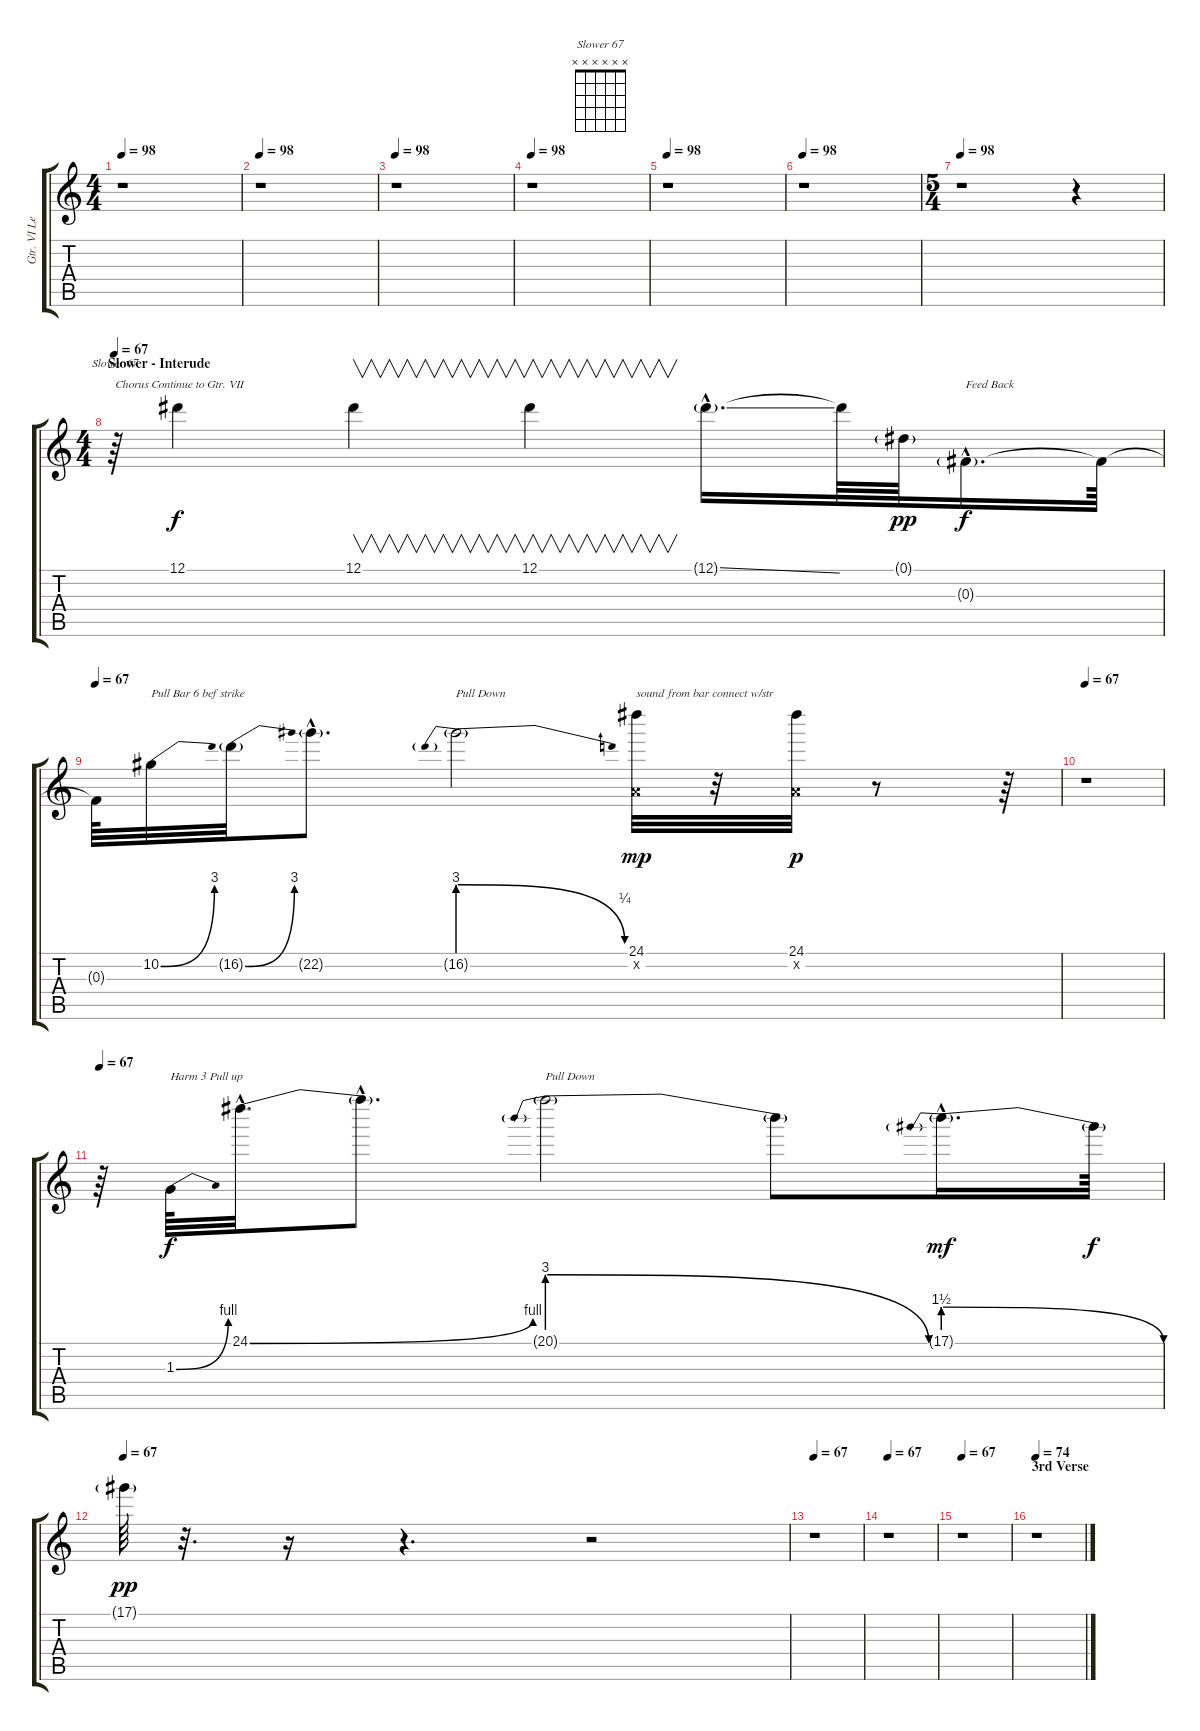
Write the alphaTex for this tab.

\track ("Gtr. VI Lead" "Gtr. VI Le") {instrument overdrivenguitar}
\staff {score tabs}
\tuning (Eb4 Bb3 Gb3 Db3 Ab2 Eb2) {hide}
\chord ("Slower 67" x x x x x x) {firstfret 0}
\ts (4 4)
\tempo 98
\clef g2
\ks c
r.1{dy mp} |
\tempo 98
r.1 |
\tempo 98
r.1 |
\tempo 98
r.1 |
\tempo 98
r.1 |
\tempo 98
r.1 |
\ts (5 4)
\tempo 98
r.1 r.4 |
\ts (4 4)
\section ("" "Slower - Interude")
\tempo 67
r.64{ch "Slower 67" txt "Chorus Continue to Gtr. VII" volume 12 balance 11 instrument electricbassfinger} 12.1.4{dy f} 12.1.4{v} 12.1.4{v} 12.1{ss g hac}.16{d} 12.1{t}.64 0.1{g}.64{dy pp} 0.3{g hac}.16{d txt "Feed Back" dy f} 0.3{t}.64 |
\tempo 67
0.3{t}.64{volume 11 balance 11 instrument electricbassfinger} 10.2{be (bend 0 0 60 12)}.32{txt "Pull Bar 6 bef strike"} 16.2{be (bend 0 0 60 12) g}.32 22.2{g hac}.8{d} 16.2{be (prebendrelease 0 12 60 1) g}.2{txt "Pull Down"} (24.1 -1.2{x}).32{txt "sound from bar connect w/str" dy mp} r.32 (24.1 -1.2{x}).32{dy p} r.8 r.64 |
\tempo 67
r.1 |
\tempo 67
r.64{volume 13 balance 10 instrument electricbassfinger} 1.3{be (bend 0 0 60 4)}.64{txt "Harm 3 Pull up" dy f} 24.1{be (bend 0 0 60 4) hac}.32{d} 24.1{hac t}.8{d} 20.1{be (prebendrelease 0 12 60 0) g}.2{txt "Pull Down"} 20.1{t}.8 17.1{be (prebendrelease 0 6 60 0) g hac}.16{d dy mf} 17.1{t}.64{dy f} |
\tempo 67
17.1{g}.64{dy pp volume 10 balance 11 instrument electricbassfinger} r.32{d} r.16 r.4{d} r.2{volume 16 balance 2 instrument overdrivenguitar} |
\tempo 67
r.1 |
\tempo 67
r.1 |
\tempo 67
r.1 |
\section ("" "3rd Verse")
\tempo 74
r.1
